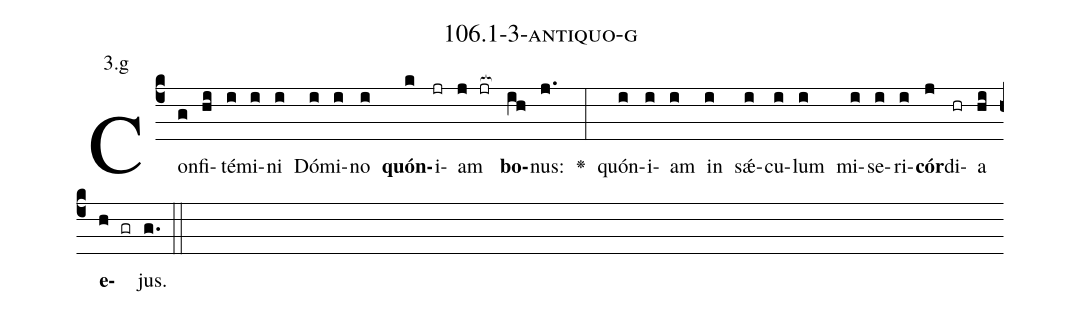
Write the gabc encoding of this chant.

name: 106.1-3-antiquo-g;
annotation: 3.g;
%%
(c4)Con(g)fi(hi)té(i)mi(i)ni(i) Dó(i)mi(i)no(i) <b>quón</b>(k)i(jr)am(j jr[ocb:1{]) <b>bo</b>(ih[ocb:0}])nus:(j.) <v>\greheightstar</v>(:) quón(i)i(i)am(i) in(i) sǽ(i)cu(i)lum(i) mi(i)se(i)ri(i)<b>cór</b>(j)di(hr)a(hi) <b>e</b>(h gr)jus.(g.) (::)


%E(i) u(i) o(j) u(hi) a(h) e.(g.) (::)
